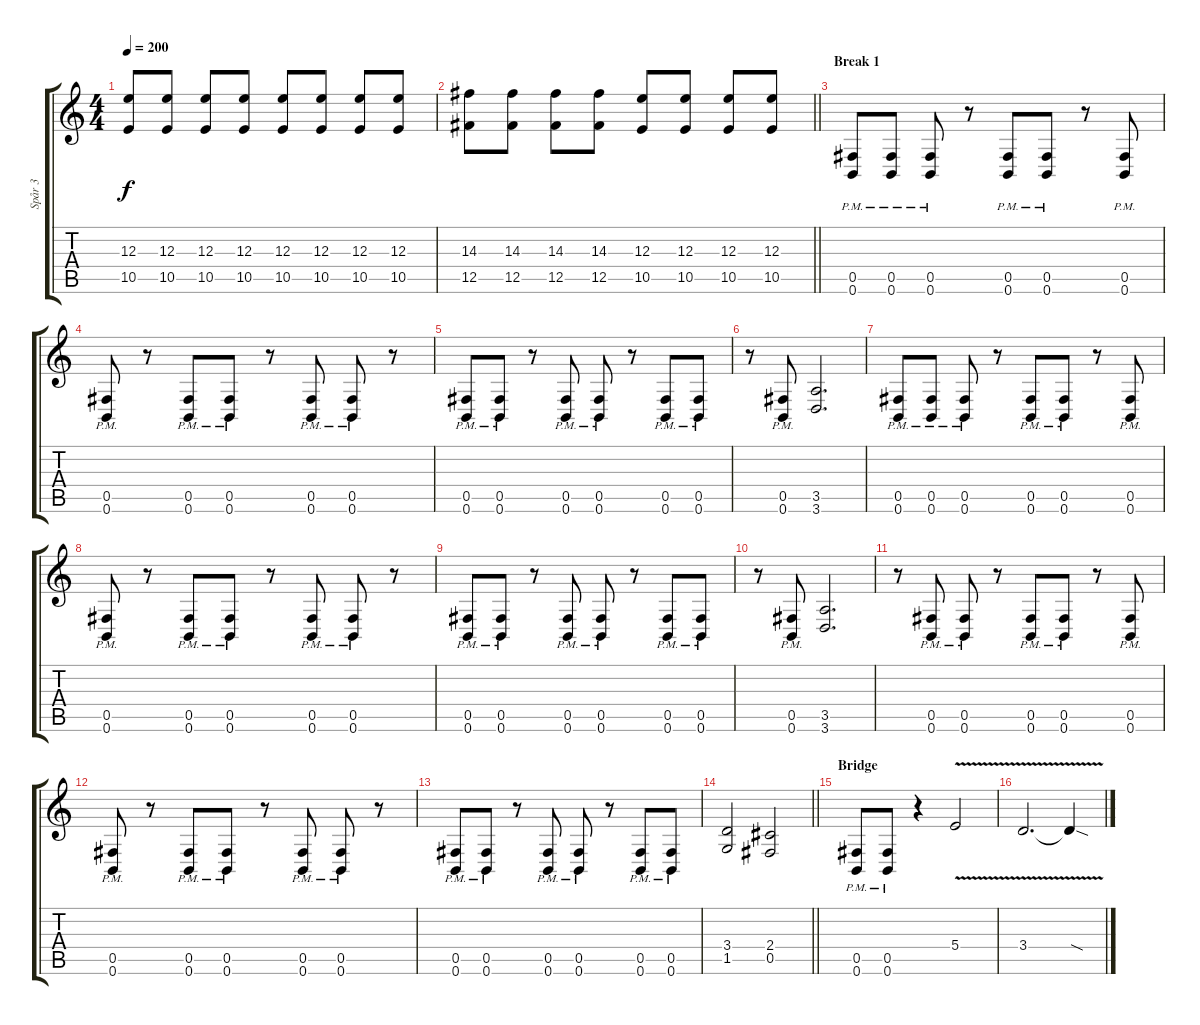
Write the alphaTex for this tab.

\track ("Spår 3" "Spår 3") {instrument distortionguitar}
\staff {score tabs}
\tuning (Db4 Ab3 E3 B2 Gb2 B1) {hide}
\ts (4 4)
\tempo 200
\clef g2
\ks c
(12.3 10.5).8{dy f} (12.3 10.5).8 (12.3 10.5).8 (12.3 10.5).8 (12.3 10.5).8 (12.3 10.5).8 (12.3 10.5).8 (12.3 10.5).8 |
\barLineRight lightlight
(14.3 12.5).8 (14.3 12.5).8 (14.3 12.5).8 (14.3 12.5).8 (12.3 10.5).8 (12.3 10.5).8 (12.3 10.5).8 (12.3 10.5).8 |
\section ("" "Break 1")
(0.5{pm} 0.6{pm}).8 (0.5{pm} 0.6{pm}).8 (0.5{pm} 0.6{pm}).8 r.8 (0.5{pm} 0.6{pm}).8 (0.5{pm} 0.6{pm}).8 r.8 (0.5{pm} 0.6{pm}).8 |
(0.5{pm} 0.6{pm}).8 r.8 (0.5{pm} 0.6{pm}).8 (0.5{pm} 0.6{pm}).8 r.8 (0.5{pm} 0.6{pm}).8 (0.5{pm} 0.6{pm}).8 r.8 |
(0.5{pm} 0.6{pm}).8 (0.5{pm} 0.6{pm}).8 r.8 (0.5{pm} 0.6{pm}).8 (0.5{pm} 0.6{pm}).8 r.8 (0.5{pm} 0.6{pm}).8 (0.5{pm} 0.6{pm}).8 |
r.8 (0.5{pm} 0.6{pm}).8 (3.5 3.6).2{d} |
(0.5{pm} 0.6{pm}).8 (0.5{pm} 0.6{pm}).8 (0.5{pm} 0.6{pm}).8 r.8 (0.5{pm} 0.6{pm}).8 (0.5{pm} 0.6{pm}).8 r.8 (0.5{pm} 0.6{pm}).8 |
(0.5{pm} 0.6{pm}).8 r.8 (0.5{pm} 0.6{pm}).8 (0.5{pm} 0.6{pm}).8 r.8 (0.5{pm} 0.6{pm}).8 (0.5{pm} 0.6{pm}).8 r.8 |
(0.5{pm} 0.6{pm}).8 (0.5{pm} 0.6{pm}).8 r.8 (0.5{pm} 0.6{pm}).8 (0.5{pm} 0.6{pm}).8 r.8 (0.5{pm} 0.6{pm}).8 (0.5{pm} 0.6{pm}).8 |
r.8 (0.5{pm} 0.6{pm}).8 (3.5 3.6).2{d} |
r.8 (0.5{pm} 0.6{pm}).8 (0.5{pm} 0.6{pm}).8 r.8 (0.5{pm} 0.6{pm}).8 (0.5{pm} 0.6{pm}).8 r.8 (0.5{pm} 0.6{pm}).8 |
(0.5{pm} 0.6{pm}).8 r.8 (0.5{pm} 0.6{pm}).8 (0.5{pm} 0.6{pm}).8 r.8 (0.5{pm} 0.6{pm}).8 (0.5{pm} 0.6{pm}).8 r.8 |
(0.5{pm} 0.6{pm}).8 (0.5{pm} 0.6{pm}).8 r.8 (0.5{pm} 0.6{pm}).8 (0.5{pm} 0.6{pm}).8 r.8 (0.5{pm} 0.6{pm}).8 (0.5{pm} 0.6{pm}).8 |
\barLineRight lightlight
(3.4 1.5).2 (2.4 0.5).2 |
\section ("" "Bridge")
(0.5{pm} 0.6{pm}).8 (0.5{pm} 0.6{pm}).8 r.4 5.4{v}.2 |
3.4{v}.2{d} 3.4{sod t}.4
